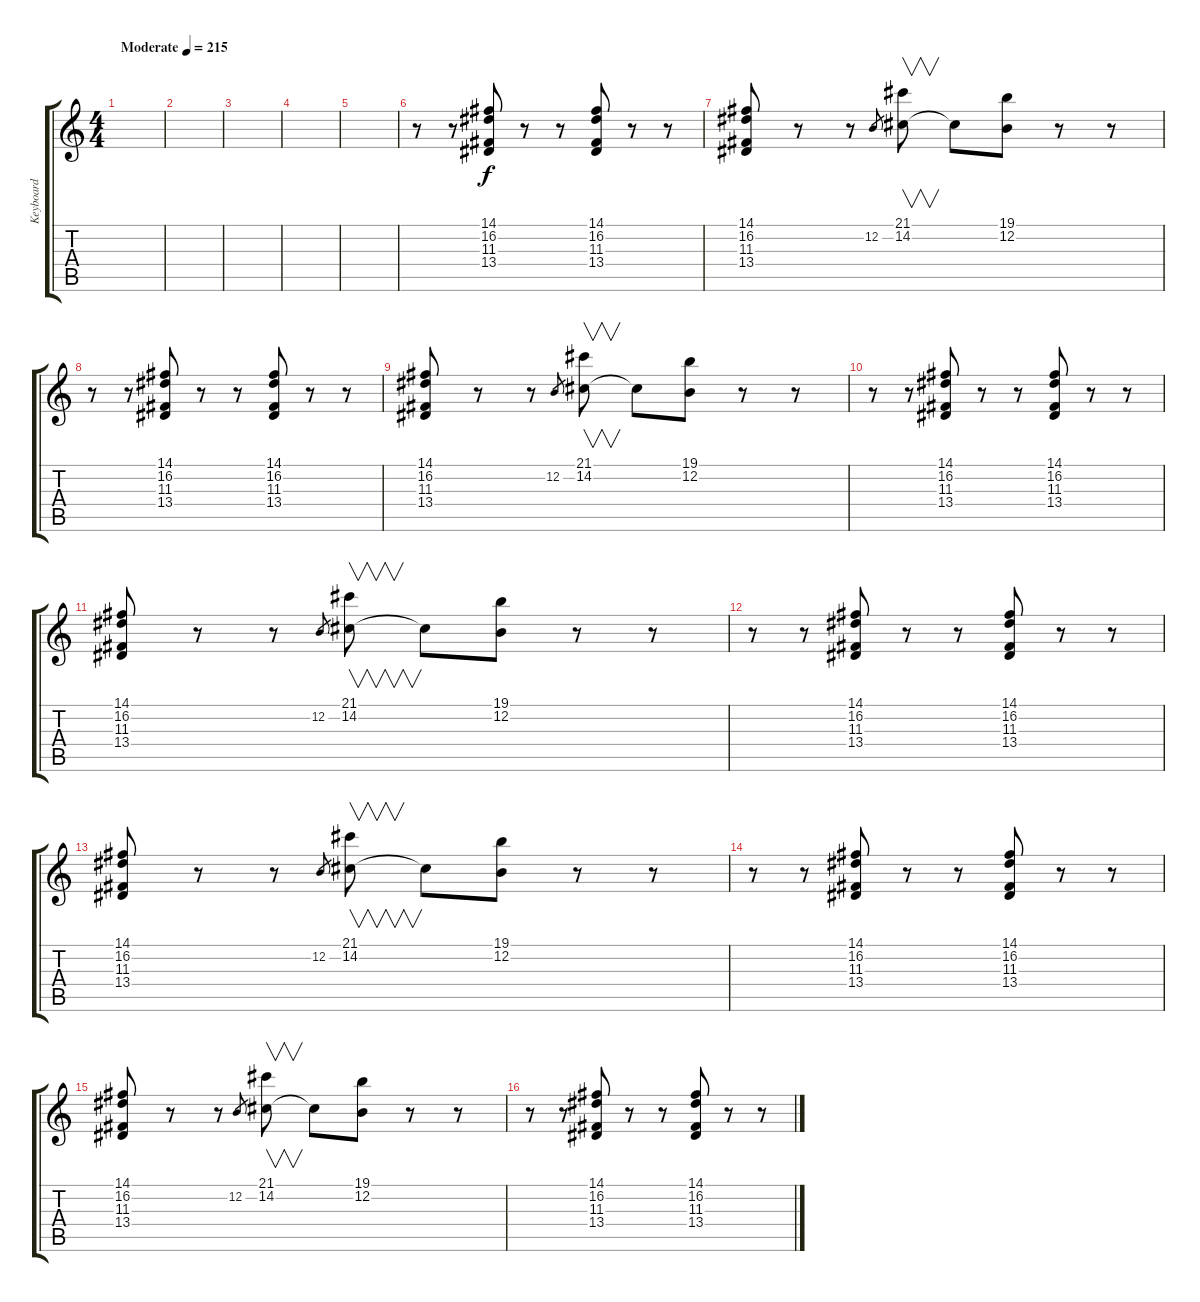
\track ("Keyboard" "Keyboard") {instrument lead2sawtooth}
\staff {score tabs}
\tuning (E4 B3 G3 D3 A2 E2) {hide}
\ts (4 4)
\tempo (215 "Moderate")
\clef g2
\ks c
|
|
|
|
|
r.8 r.8 (14.1 16.2 11.3 13.4).8 r.8 r.8 (14.1 16.2 11.3 13.4).8 r.8 r.8 |
(14.1 16.2 11.3 13.4).8 r.8 r.8 12.2.8{gr} (21.1 14.2).8{v} 14.2{t}.8 (19.1 12.2).8 r.8 r.8 |
r.8 r.8 (14.1 16.2 11.3 13.4).8 r.8 r.8 (14.1 16.2 11.3 13.4).8 r.8 r.8 |
(14.1 16.2 11.3 13.4).8 r.8 r.8 12.2.8{gr} (21.1 14.2).8{v} 14.2{t}.8 (19.1 12.2).8 r.8 r.8 |
r.8 r.8 (14.1 16.2 11.3 13.4).8 r.8 r.8 (14.1 16.2 11.3 13.4).8 r.8 r.8 |
(14.1 16.2 11.3 13.4).8 r.8 r.8 12.2.8{gr} (21.1 14.2).8{v} 14.2{t}.8 (19.1 12.2).8 r.8 r.8 |
r.8 r.8 (14.1 16.2 11.3 13.4).8 r.8 r.8 (14.1 16.2 11.3 13.4).8 r.8 r.8 |
(14.1 16.2 11.3 13.4).8 r.8 r.8 12.2.8{gr} (21.1 14.2).8{v} 14.2{t}.8 (19.1 12.2).8 r.8 r.8 |
r.8 r.8 (14.1 16.2 11.3 13.4).8 r.8 r.8 (14.1 16.2 11.3 13.4).8 r.8 r.8 |
(14.1 16.2 11.3 13.4).8 r.8 r.8 12.2.8{gr} (21.1 14.2).8{v} 14.2{t}.8 (19.1 12.2).8 r.8 r.8 |
r.8 r.8 (14.1 16.2 11.3 13.4).8 r.8 r.8 (14.1 16.2 11.3 13.4).8 r.8 r.8
